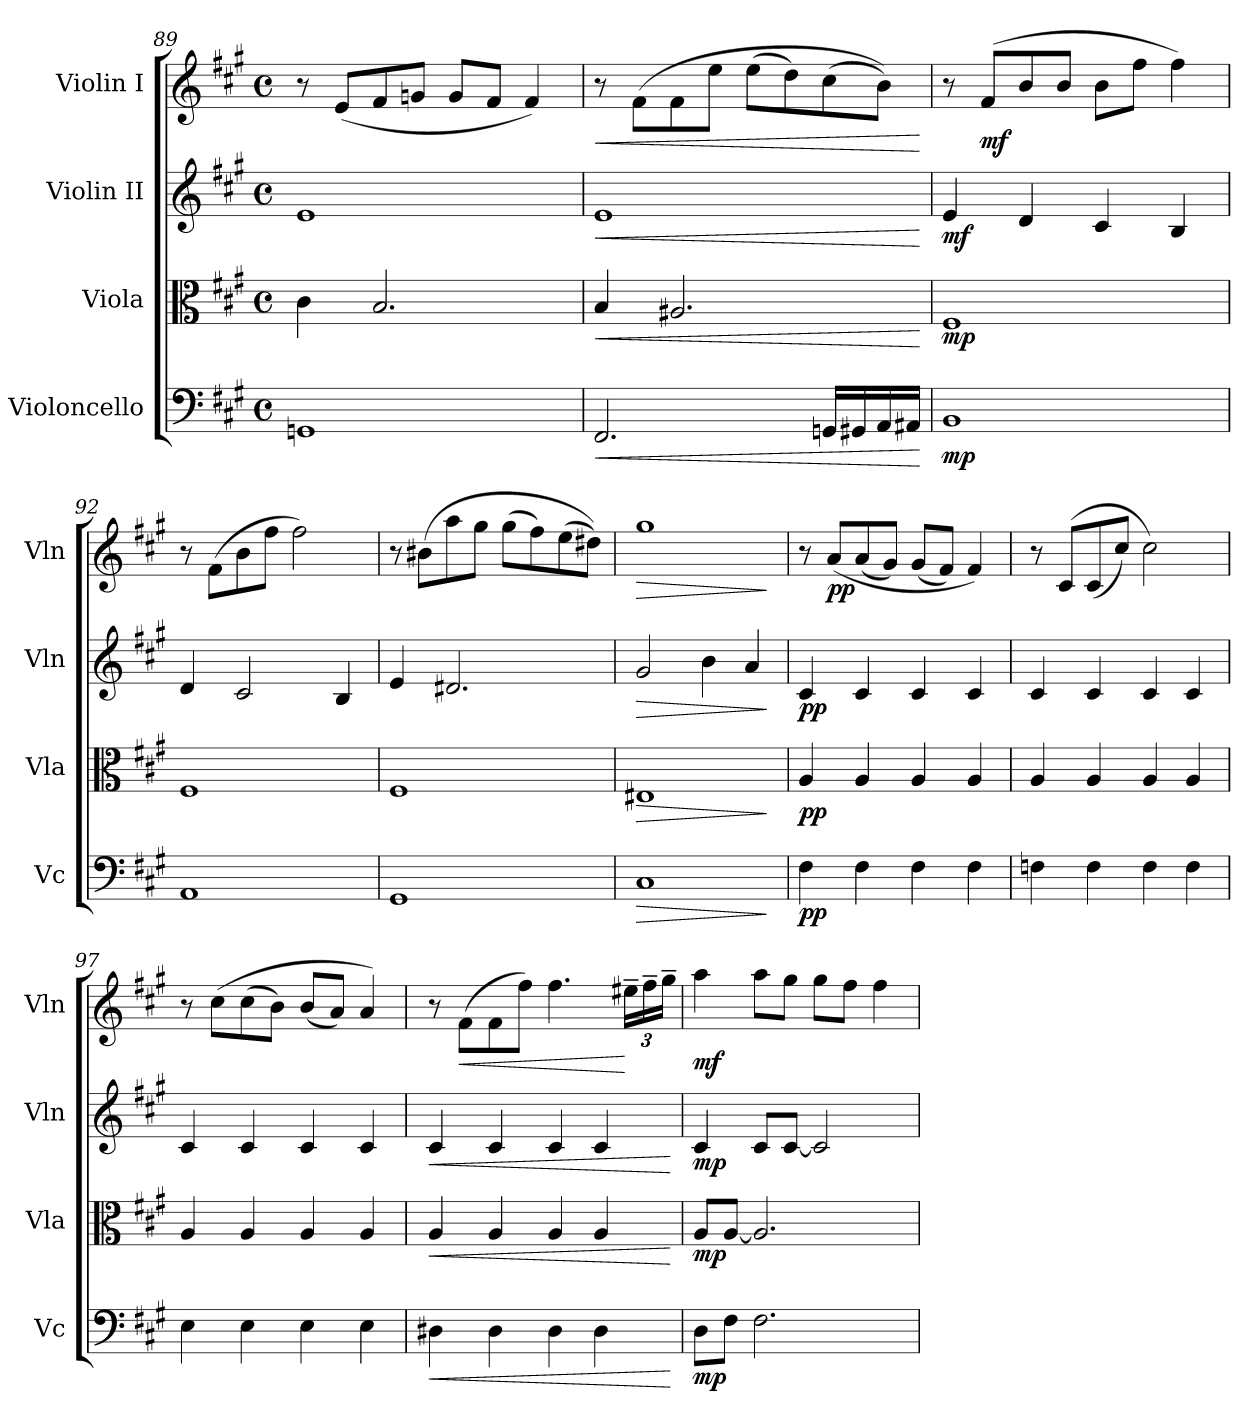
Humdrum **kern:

**kern	**dynam	**kern	**dynam	**kern	**dynam	**kern	**dynam
*part4	*part4	*part3	*part3	*part2	*part2	*part1	*part1
*staff4	*staff4	*staff3	*staff3	*staff2	*staff2	*staff1	*staff1
*I"Violoncello	*	*I"Viola	*	*I"Violin II	*	*I"Violin I	*
*I'Vc	*	*I'Vla	*	*I'Vln	*	*I'Vln	*
*clefF4	*	*clefC3	*	*clefG2	*	*clefG2	*
*k[f#c#g#]	*	*k[f#c#g#]	*	*k[f#c#g#]	*	*k[f#c#g#]	*
*M4/4	*	*M4/4	*	*M4/4	*	*M4/4	*
*met(c)	*	*met(c)	*	*met(c)	*	*met(c)	*
=89	=89	=89	=89	=89	=89	=89	=89
1GGn	.	4c#\	.	1e	.	8r	.
.	.	.	.	.	.	(8e/L	.
.	.	2.B/	.	.	.	8f#/	.
.	.	.	.	.	.	8gn/J	.
.	.	.	.	.	.	8g/L	.
.	.	.	.	.	.	8f#/J	.
.	.	.	.	.	.	4f#/)	.
=90	=90	=90	=90	=90	=90	=90	=90
!	!LO:HP:b	!	!LO:HP:b	!	!LO:HP:b	!	!LO:HP:b
2.FF#/	<	4B/	<	1e	<	8r	<
.	.	.	.	.	.	(8f#\L	.
.	.	2.A#X/	.	.	.	8f#\	.
.	.	.	.	.	.	8ee\J	.
.	.	.	.	.	.	(8ee\L	.
.	.	.	.	.	.	8dd\)	.
16GGn/LL	.	.	.	.	.	(8cc#\	.
16GG#X/	.	.	.	.	.	.	.
16AA/	.	.	.	.	.	8b\J))	.
16AA#X/JJ	.	.	.	.	.	.	.
.	[	.	[	.	[	.	[
=91	=91	=91	=91	=91	=91	=91	=91
!	!LO:DY:b	!	!LO:DY:b	!	!LO:DY:b	!	!
1BB	mp	1F#	mp	4e/	mf	8r	.
!	!	!	!	!	!	!	!LO:DY:b
.	.	.	.	.	.	(8f#/L	mf
.	.	.	.	4d/	.	8b/	.
.	.	.	.	.	.	8b/J	.
.	.	.	.	4c#/	.	8b\L	.
.	.	.	.	.	.	8ff#\J	.
.	.	.	.	4B/	.	4ff#\)	.
=92	=92	=92	=92	=92	=92	=92	=92
1AA	.	1F#	.	4d/	.	8r	.
.	.	.	.	.	.	(8f#\L	.
.	.	.	.	2c#/	.	8b\	.
.	.	.	.	.	.	8ff#\J	.
.	.	.	.	.	.	2ff#\)	.
.	.	.	.	4B/	.	.	.
=93	=93	=93	=93	=93	=93	=93	=93
1GG#	.	1F#	.	4e/	.	8r	.
.	.	.	.	.	.	(8b#X\L	.
.	.	.	.	2.d#X/	.	8aa\	.
.	.	.	.	.	.	8gg#\J	.
.	.	.	.	.	.	(8gg#\L	.
.	.	.	.	.	.	8ff#\)	.
.	.	.	.	.	.	(8ee\	.
.	.	.	.	.	.	8dd#X\J))	.
!!LO:LB:g=z
=94	=94	=94	=94	=94	=94	=94	=94
!	!LO:HP:b	!	!LO:HP:b	!	!LO:HP:b	!	!LO:HP:b
1C#	>	1E#X	>	2g#/	>	1gg#	>
.	.	.	.	4b\	.	.	.
.	.	.	.	4a/	.	.	.
.	]	.	]	.	]	.	]
=95	=95	=95	=95	=95	=95	=95	=95
!	!LO:DY:b	!	!LO:DY:b	!	!LO:DY:b	!	!
4F#\	pp	4A/	pp	4c#/	pp	8r	.
!	!	!	!	!	!	!	!LO:DY:b
.	.	.	.	.	.	(8a/L	pp
4F#\	.	4A/	.	4c#/	.	(8a/	.
.	.	.	.	.	.	8g#/J)	.
4F#\	.	4A/	.	4c#/	.	(8g#/L	.
.	.	.	.	.	.	8f#/J)	.
4F#\	.	4A/	.	4c#/	.	4f#/)	.
=96	=96	=96	=96	=96	=96	=96	=96
4Fn\	.	4A/	.	4c#/	.	8r	.
.	.	.	.	.	.	(8c#/L	.
4F\	.	4A/	.	4c#/	.	(8c#/	.
.	.	.	.	.	.	8cc#/J)	.
4F\	.	4A/	.	4c#/	.	2cc#\)	.
4F\	.	4A/	.	4c#/	.	.	.
=97	=97	=97	=97	=97	=97	=97	=97
4E\	.	4A/	.	4c#/	.	8r	.
.	.	.	.	.	.	(8cc#\L	.
4E\	.	4A/	.	4c#/	.	(8cc#\	.
.	.	.	.	.	.	8b\J)	.
4E\	.	4A/	.	4c#/	.	(8b/L	.
.	.	.	.	.	.	8a/J)	.
4E\	.	4A/	.	4c#/	.	4a/)	.
=98	=98	=98	=98	=98	=98	=98	=98
!	!LO:HP:b	!	!LO:HP:b	!	!LO:HP:b	!	!
4D#X\	<	4A/	<	4c#/	<	8r	.
!	!	!	!	!	!	!	!LO:HP:b
.	.	.	.	.	.	(8f#\L	<
4D#\	.	4A/	.	4c#/	.	8f#\	.
.	.	.	.	.	.	8ff#\J)	.
4D#\	.	4A/	.	4c#/	.	4.ff#\	.
4D#\	.	4A/	.	4c#/	.	.	.
*	*	*	*	*	*	*Xbrackettup	*
.	.	.	.	.	.	24ee#X~\LL	[
.	.	.	.	.	.	24ff#~\	.
.	.	.	.	.	.	24gg#~\JJ	.
.	[	.	[	.	[	.	.
=99	=99	=99	=99	=99	=99	=99	=99
!	!LO:DY:b	!	!LO:DY:b	!	!LO:DY:b	!	!LO:DY:b
8D\L	mp	8A/L	mp	4c#/	mp	4aa\	mf
8F#\J	.	[8A/J	.	.	.	.	.
2.F#\	.	2.A/]	.	8c#/L	.	8aa\L	.
.	.	.	.	[8c#/J	.	8gg#\J	.
.	.	.	.	2c#/]	.	8gg#\L	.
.	.	.	.	.	.	8ff#\J	.
.	.	.	.	.	.	4ff#\	.
=	=	=	=	=	=	=	=
*-	*-	*-	*-	*-	*-	*-	*-
